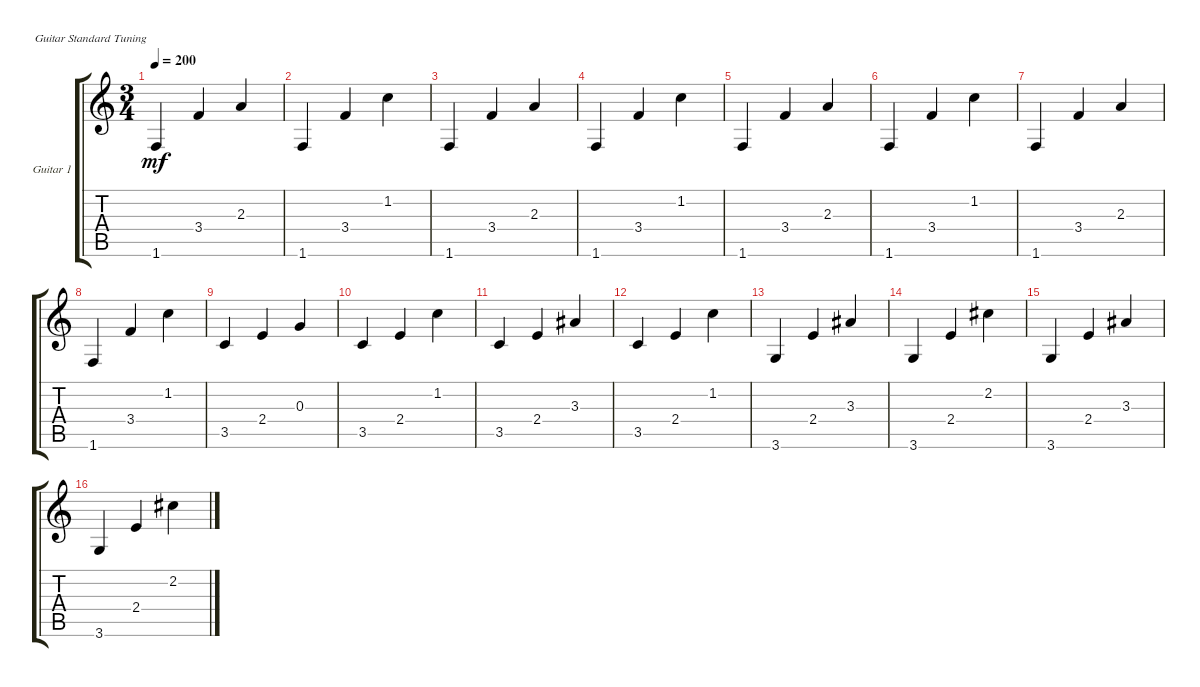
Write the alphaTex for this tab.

\bracketExtendMode groupsimilarinstruments
\firstSystemTrackNameOrientation horizontal
\otherSystemsTrackNameOrientation horizontal
\track ("Acoustic Guitar 1" "Guitar 1") {instrument acousticguitarsteel}
\staff {score tabs}
\tuning (E4 B3 G3 D3 A2 E2)
\ts (3 4)
\tempo 200
\clef g2
\scale
0.333333
\ks c
1.6.4{dy mf} 3.4.4 2.3.4 |
\scale
0.333333 1.6.4 3.4.4 1.2.4 |
\scale
0.333333 1.6.4 3.4.4 2.3.4 |
\scale
0.333333 1.6.4 3.4.4 1.2.4 |
\scale
0.333333 1.6.4 3.4.4 2.3.4 |
\scale
0.333333 1.6.4 3.4.4 1.2.4 |
\scale
0.333333 1.6.4 3.4.4 2.3.4 |
\scale
0.333333 1.6.4 3.4.4 1.2.4 |
\scale
0.333333 3.5.4 2.4.4 0.3.4 |
\scale
0.333333 3.5.4 2.4.4 1.2.4 |
\scale
0.333333 3.5.4 2.4.4 3.3.4 |
\scale
0.333333 3.5.4 2.4.4 1.2.4 |
\scale
0.333333 3.6.4 2.4.4 3.3.4 |
\scale
0.333333 3.6.4 2.4.4 2.2.4 |
\scale
0.333333 3.6.4 2.4.4 3.3.4 |
\scale
0.333333 3.6.4 2.4.4 2.2.4
